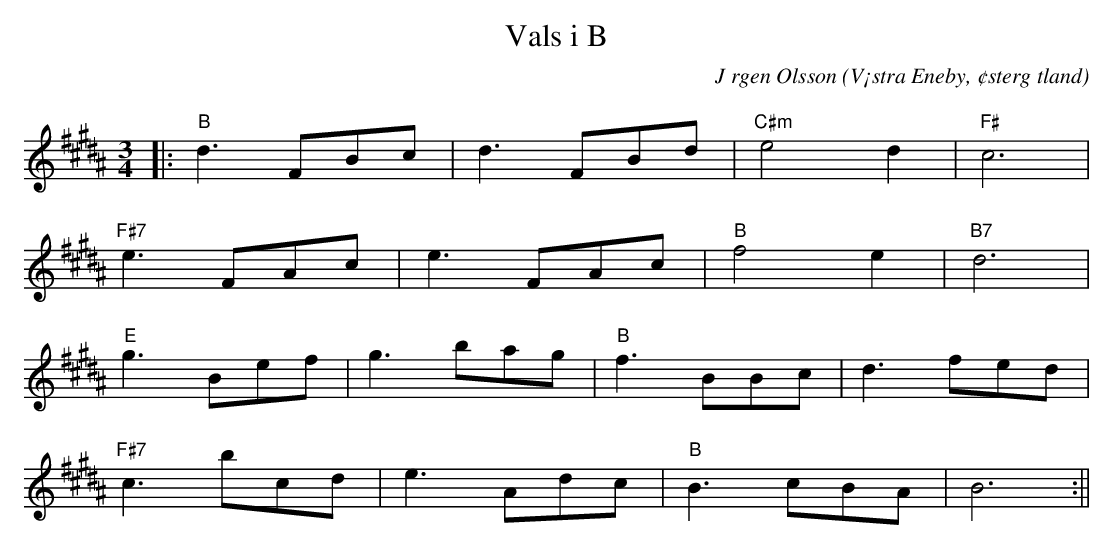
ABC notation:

X:1
T:Vals i B
C:J rgen Olsson
O:V¡stra Eneby, ¢sterg tland
Q:160
M:3/4
L:1/8
K:B
|:"B" d3 FBc|d3 FBd|"C#m" e4d2|"F#" c6 |
"F#7" e3 FAc|e3 FAc |"B" f4e2|"B7"d6 |
"E" g3 Bef|g3 bag |"B" f3 BBc|d3 fed |
"F#7" c3 bcd|e3 Adc |"B" B3 cBA| B6 :||
